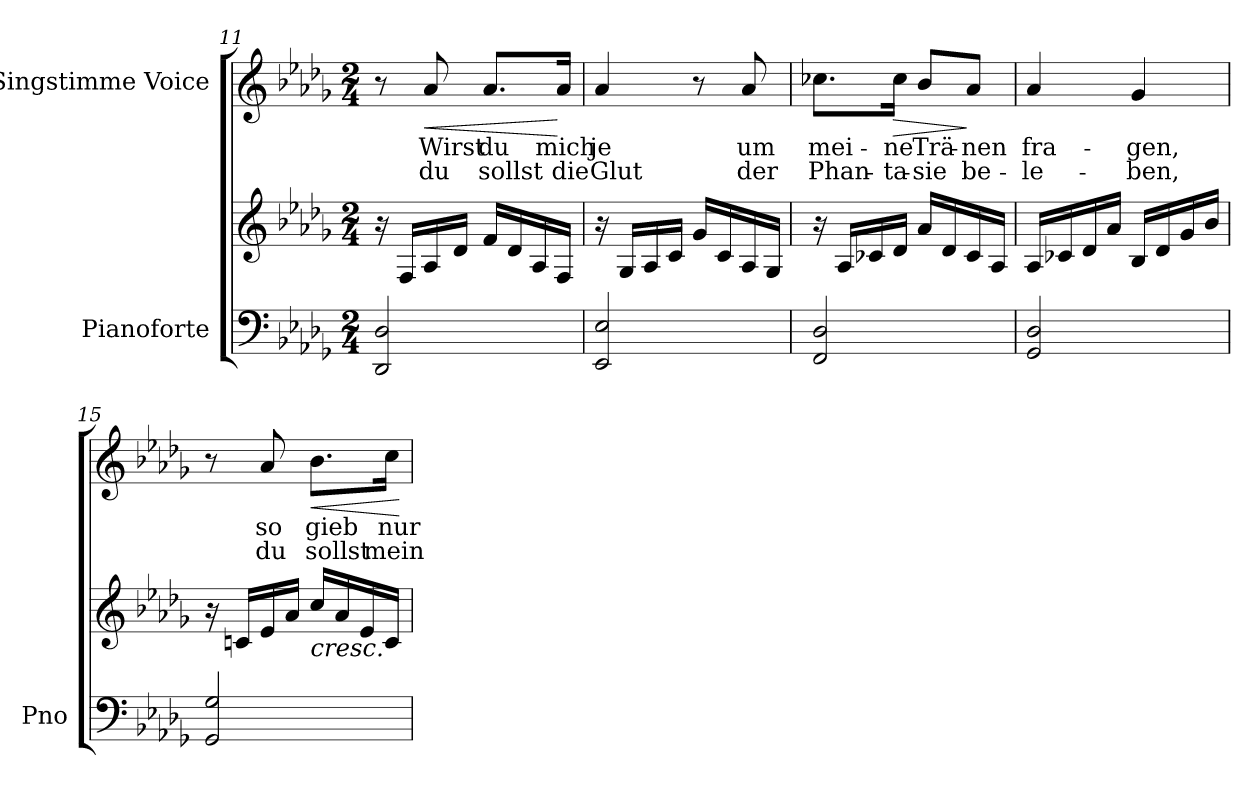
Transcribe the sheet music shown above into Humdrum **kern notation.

**kern	**kern	**kern	**text	**text	**dynam
*part2	*part2	*part1	*part1	*part1	*part1
*staff3	*staff2	*staff1	*staff1	*staff1	*staff1
*I"Pianoforte	*	*I"Singstimme Voice	*	*	*
*I'Pno	*	*	*	*	*
*clefF4	*clefG2	*clefG2	*	*	*
*k[b-e-a-d-g-]	*k[b-e-a-d-g-]	*k[b-e-a-d-g-]	*	*	*
*M2/4	*M2/4	*M2/4	*	*	*
=11	=11	=11	=11	=11	=11
2DD-/ 2D-/	16r	8r	.	.	.
.	16F/LL	.	.	.	.
!	!	!	!LO:LY:b	!LO:LY:b	!LO:HP:b
.	16A-/	8a-/	Wirst	du	<
.	16d-/JJ	.	.	.	.
!	!	!	!LO:LY:b	!LO:LY:b	!
.	16f/LL	8.a-/L	du	sollst	.
.	16d-/	.	.	.	.
.	16A-/	.	.	.	.
!	!	!	!LO:LY:b	!LO:LY:b	!
.	16F/JJ	16a-/Jk	mich	die	[
!!LO:PB:g=z
=12	=12	=12	=12	=12	=12
!	!	!	!LO:LY:b	!LO:LY:b	!
2EE-/ 2E-/	16r	4a-/	je	Glut	.
.	16G-/LL	.	.	.	.
.	16A-/	.	.	.	.
.	16c/JJ	.	.	.	.
.	16g-/LL	8r	.	.	.
.	16c/	.	.	.	.
!	!	!	!LO:LY:b	!LO:LY:b	!
.	16A-/	8a-/	um	der	.
.	16G-/JJ	.	.	.	.
=13	=13	=13	=13	=13	=13
!	!	!	!LO:LY:b	!LO:LY:b	!
2FF/ 2D-/	16r	8.cc-X\L	mei-	Phan-	.
.	16A-/LL	.	.	.	.
.	16c-X/	.	.	.	.
!	!	!	!LO:LY:b	!LO:LY:b	!LO:HP:b
.	16d-/JJ	16cc-\Jk	-ne	-ta-	>
!	!	!	!LO:LY:b	!LO:LY:b	!
.	16a-/LL	8b-/L	Trä-	-sie	.
.	16d-/	.	.	.	.
!	!	!	!LO:LY:b	!LO:LY:b	!
.	16c-/	8a-/J	-nen	be-	]
.	16A-/JJ	.	.	.	.
=14	=14	=14	=14	=14	=14
!	!	!	!LO:LY:b	!LO:LY:b	!
2GG-/ 2D-/	16A-/LL	4a-/	fra-	-le-	.
.	16c-X/	.	.	.	.
.	16d-/	.	.	.	.
.	16a-/JJ	.	.	.	.
!	!	!	!LO:LY:b	!LO:LY:b	!
.	16B-/LL	4g-/	-gen,	-ben,	.
.	16d-/	.	.	.	.
.	16g-/	.	.	.	.
.	16b-/JJ	.	.	.	.
=15	=15	=15	=15	=15	=15
2GG-/ 2G-/	16r	8r	.	.	.
.	16cn/LL	.	.	.	.
!	!	!	!LO:LY:b	!LO:LY:b	!
.	16e-/	8a-/	so	du	.
.	16a-/JJ	.	.	.	.
!	!LO:TX:b:i:t=cresc.	!	!	!	!
!	!	!	!LO:LY:b	!LO:LY:b	!LO:HP:b
.	16cc/LL	8.b-\L	gieb	sollst	<
.	16a-/	.	.	.	.
.	16e-/	.	.	.	.
!	!	!	!LO:LY:b	!LO:LY:b	!
.	16c/JJ	16cc\Jk	nur	mein	.
.	.	.	.	.	[
=	=	=	=	=	=
*-	*-	*-	*-	*-	*-
